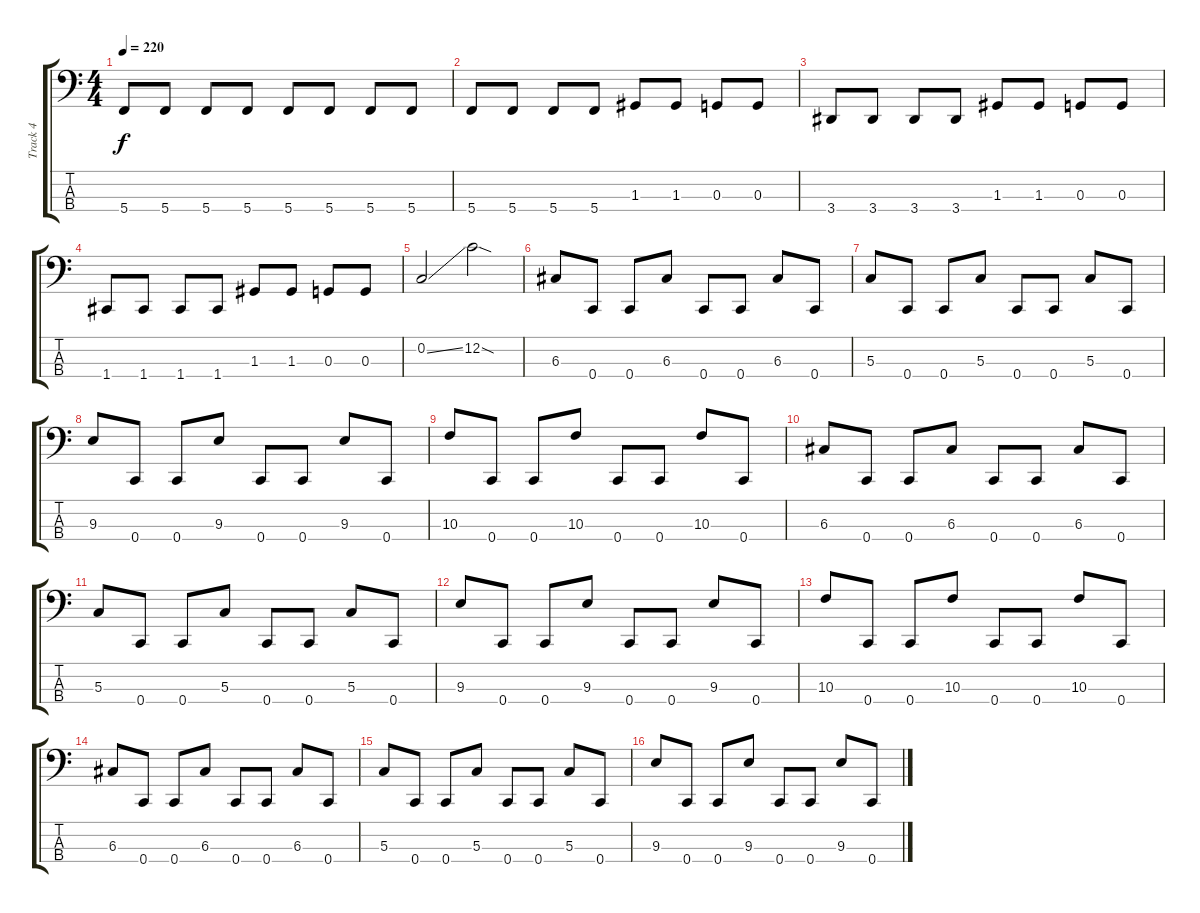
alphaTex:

\track ("Track 4" "Track 4") {instrument electricbassfinger}
\staff {score tabs}
\tuning (F2 C2 G1 C1) {hide}
\ts (4 4)
\tempo 220
\clef f4
\ks c
5.4.8{dy f} 5.4.8 5.4.8 5.4.8 5.4.8 5.4.8 5.4.8 5.4.8 |
5.4.8 5.4.8 5.4.8 5.4.8 1.3.8 1.3.8 0.3.8 0.3.8 |
3.4.8 3.4.8 3.4.8 3.4.8 1.3.8 1.3.8 0.3.8 0.3.8 |
1.4.8 1.4.8 1.4.8 1.4.8 1.3.8 1.3.8 0.3.8 0.3.8 |
0.2{ss}.2 12.2{sod}.2 |
6.3.8 0.4.8 0.4.8 6.3.8 0.4.8 0.4.8 6.3.8 0.4.8 |
5.3.8 0.4.8 0.4.8 5.3.8 0.4.8 0.4.8 5.3.8 0.4.8 |
9.3.8 0.4.8 0.4.8 9.3.8 0.4.8 0.4.8 9.3.8 0.4.8 |
10.3.8 0.4.8 0.4.8 10.3.8 0.4.8 0.4.8 10.3.8 0.4.8 |
6.3.8 0.4.8 0.4.8 6.3.8 0.4.8 0.4.8 6.3.8 0.4.8 |
5.3.8 0.4.8 0.4.8 5.3.8 0.4.8 0.4.8 5.3.8 0.4.8 |
9.3.8 0.4.8 0.4.8 9.3.8 0.4.8 0.4.8 9.3.8 0.4.8 |
10.3.8 0.4.8 0.4.8 10.3.8 0.4.8 0.4.8 10.3.8 0.4.8 |
6.3.8 0.4.8 0.4.8 6.3.8 0.4.8 0.4.8 6.3.8 0.4.8 |
5.3.8 0.4.8 0.4.8 5.3.8 0.4.8 0.4.8 5.3.8 0.4.8 |
9.3.8 0.4.8 0.4.8 9.3.8 0.4.8 0.4.8 9.3.8 0.4.8
